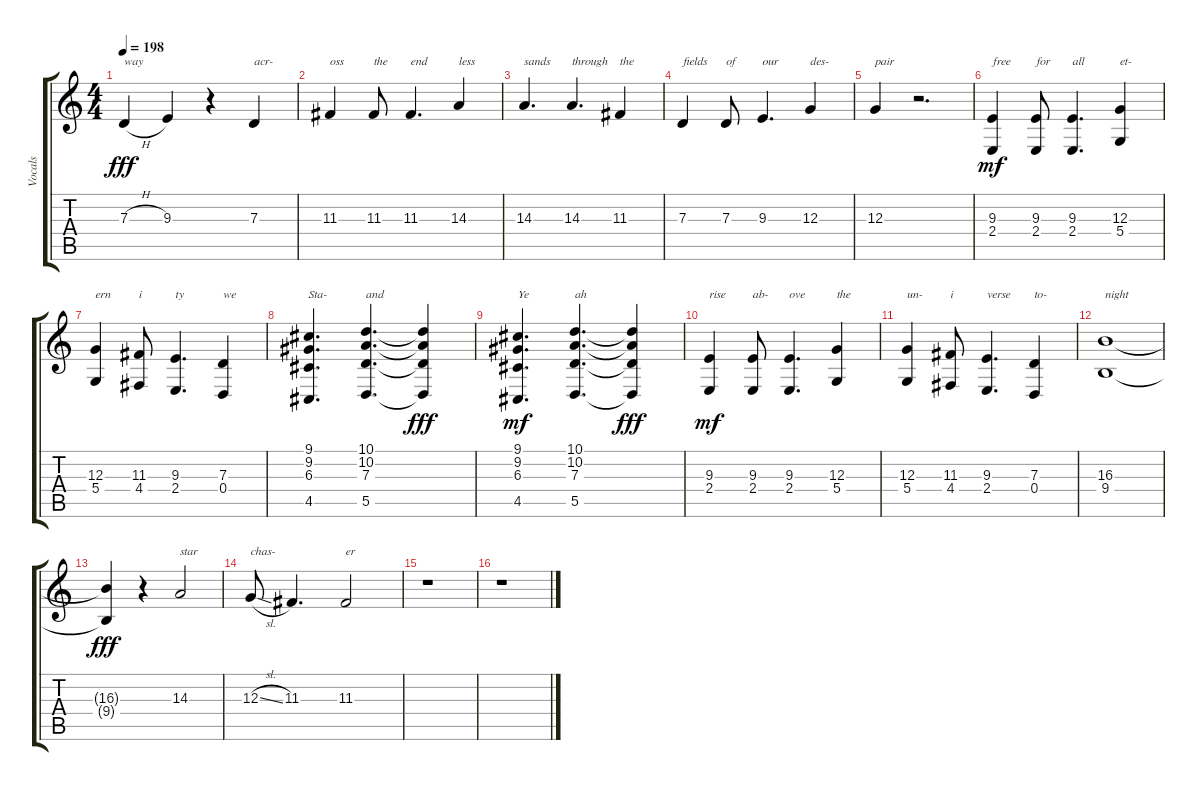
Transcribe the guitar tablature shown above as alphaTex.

\track ("Vocals" "Vocals") {instrument altosax}
\staff {score tabs}
\tuning (E4 B3 G3 D3 A2 E2) {hide}
\ts (4 4)
\tempo 198
\clef g2
\ks c
7.3{h}.4{txt "way" dy fff} 9.3.4 r.4 7.3.4{txt "acr-"} |
11.3.4{txt "oss"} 11.3.8{txt "the"} 11.3.4{d txt "end"} 14.3.4{txt "less"} |
14.3.4{d txt "sands"} 14.3.4{d txt "through"} 11.3.4{txt "the"} |
7.3.4{txt "fields"} 7.3.8{txt "of"} 9.3.4{d txt "our"} 12.3.4{txt "des-"} |
12.3.4{txt "pair"} r.2{d} |
(9.3 2.4).4{txt "free" dy mf} (9.3 2.4).8{txt "for"} (9.3 2.4).4{d txt "all"} (12.3 5.4).4{txt "et-"} |
(12.3 5.4).4{txt "ern"} (11.3 4.4).8{txt "i"} (9.3 2.4).4{d txt "ty"} (7.3 0.4).4{txt "we"} |
(9.1 9.2 6.3 4.5).4{d txt "Sta-"} (10.1 10.2 7.3 5.5).4{d txt "and"} (10.1{t} 10.2{t} 7.3{t} 5.5{t}).4{dy fff} |
(9.1 9.2 6.3 4.5).4{d txt "Ye" dy mf} (10.1 10.2 7.3 5.5).4{d txt "ah"} (10.1{t} 10.2{t} 7.3{t} 5.5{t}).4{dy fff} |
(9.3 2.4).4{txt "rise" dy mf} (9.3 2.4).8{txt "ab-"} (9.3 2.4).4{d txt "ove"} (12.3 5.4).4{txt "the"} |
(12.3 5.4).4{txt "un-"} (11.3 4.4).8{txt "i"} (9.3 2.4).4{d txt "verse"} (7.3 0.4).4{txt "to-"} |
(16.3 9.4).1{txt "night"} |
(16.3{t} 9.4{t}).4{dy fff} r.4 14.3.2{txt "star"} |
12.3{sl}.8{txt "chas-"} 11.3.4{d} 11.3.2{txt "er"} |
r.1 |
r.1
